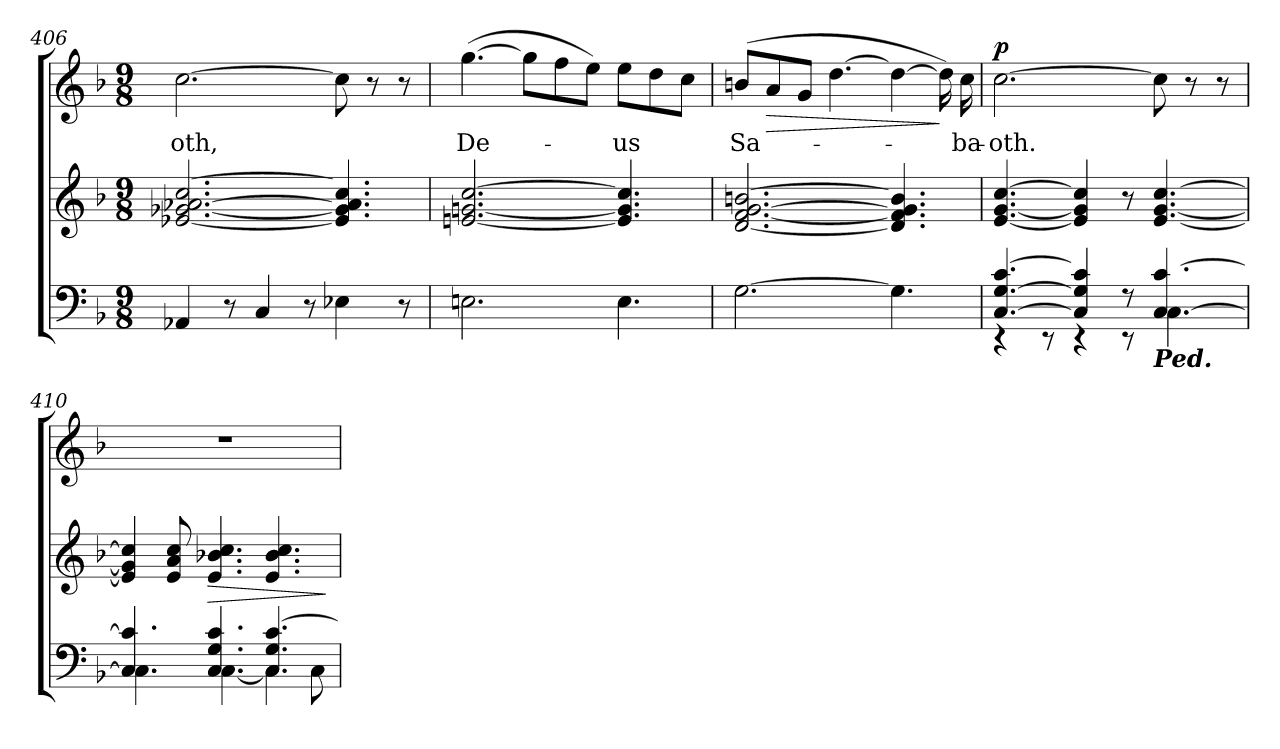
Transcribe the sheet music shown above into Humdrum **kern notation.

**kern	**kern	**dynam	**kern	**text	**dynam
*part2	*part2	*part2	*part1	*part1	*part1
*staff3	*staff2	*staff2/3	*staff1	*staff1	*staff1
*clefF4	*clefG2	*	*clefG2	*	*
*	*	*	*ITrd7c12	*	*
*k[b-]	*k[b-]	*	*k[b-]	*	*
*F:	*F:	*	*F:	*	*
*M9/8	*M9/8	*	*M9/8	*	*
=406	=406	=406	=406	=406	=406
!	!	!	!	!LO:LY:b	!
4AA-X/	[2.e-X/ [2.g-X/ [2.a-X/ [2.cc/	.	[2.c\	-oth,	.
8r	.	.	.	.	.
4C/	.	.	.	.	.
8r	.	.	.	.	.
4E-X\	4.e-/] 4.g-/] 4.a-/] 4.cc/]	.	8c\]	.	.
.	.	.	8r	.	.
8r	.	.	8r	.	.
!!LO:LB:g=z
=407	=407	=407	=407	=407	=407
!	!	!	!	!LO:LY:b	!
2.En\	[2.en/ [2.gn/ [2.cc/	.	(>[4.g\	De-	.
.	.	.	8g\L]	.	.
.	.	.	8f\	.	.
.	.	.	8e\J)	.	.
!	!	!	!	!LO:LY:b	!
4.E\	4.e/] 4.g/] 4.cc/]	.	8e\L	-us	.
.	.	.	8d\	.	.
.	.	.	8c\J	.	.
=408	=408	=408	=408	=408	=408
!	!	!	!	!LO:LY:b	!
[2.G\	[2.d/ [2.f/ [2.g/ [2.bn/	.	(>8Bn/L	Sa-	.
!	!	!	!	!	!LO:HP:b
.	.	.	8A/	.	>
.	.	.	8G/J	.	.
.	.	.	[4.d\	.	.
4.G\]	4.d/] 4.f/] 4.g/] 4.b/]	.	4d\_	.	.
.	.	.	16d\])	.	]
!	!	!	!	!LO:LY:b	!
.	.	.	16c\	-ba-	.
=409	=409	=409	=409	=409	=409
*^	*	*	*	*	*
!	!	!	!	!	!LO:LY:b	!LO:DY:a
[>4.C/ [>4.G/ [>4.c/	4rEE	[4.e/ [4.g/ [4.cc/	.	[2.c\	-oth.	p
.	8rEE	.	.	.	.	.
4C/] 4G/] 4c/]	4rEE	4e/] 4g/] 4cc/]	.	.	.	.
8rF	8rEE	8r	.	.	.	.
!LO:TX:b:Bi:t=Ped.	!	!	!	!	!	!
[>4.C/ [>4.c/	4.C\	[4.e/ [4.g/ [4.cc/	.	8c\]	.	.
.	.	.	.	8r	.	.
.	.	.	.	8r	.	.
=410	=410	=410	=410	=410	=410	=410
4.C/] 4.c/]	4.C\	4e/] 4g/] 4cc/]	.	8%9r	.	.
.	.	8e/ 8a/ 8cc/	.	.	.	.
!	!	!	!LO:HP:b	!	!	!
4.C/ 4.G/ 4.c/	[<4.C\	4.e/ 4.b-X/ 4.cc/	>	.	.	.
4.C/ 4.G/ [>4.c/	4C\]	4.e/ 4.b-/ 4.cc/	.	.	.	.
.	8C\	.	.	.	.	.
*v	*v	*	*	*	*	*
.	.	]	.	.	.
=	=	=	=	=	=
*-	*-	*-	*-	*-	*-
